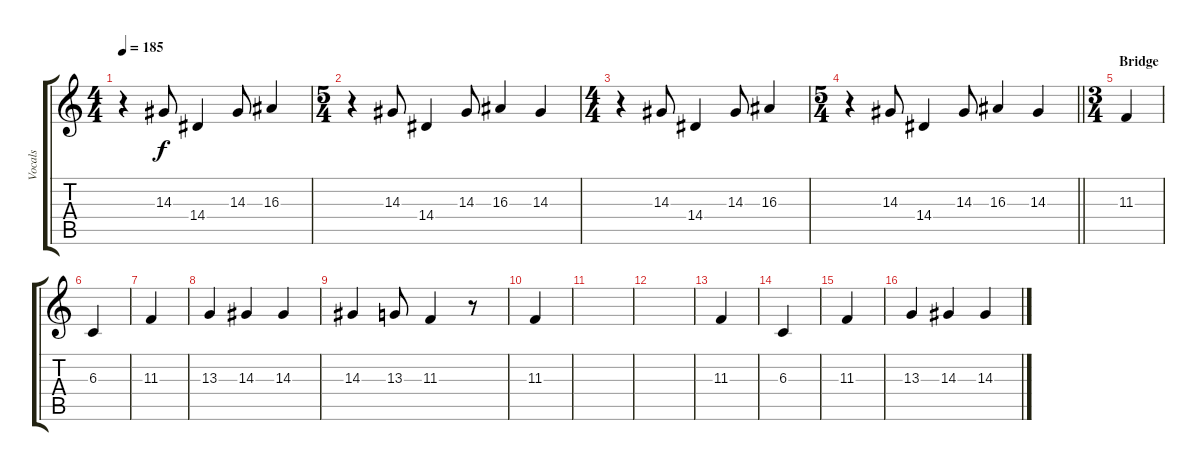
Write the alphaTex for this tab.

\track ("Vocals" "Vocals") {instrument altosax}
\staff {score tabs}
\tuning (Eb4 Bb3 Gb3 Db3 Ab2 Db2) {hide}
\ts (4 4)
\tempo 185
\clef g2
\ks c
r.4{dy f} 14.3.8 14.4.4 14.3.8 16.3.4 |
\ts (5 4)
r.4 14.3.8 14.4.4 14.3.8 16.3.4 14.3.4 |
\ts (4 4)
r.4 14.3.8 14.4.4 14.3.8 16.3.4 |
\ts (5 4)
\barLineRight lightlight
r.4 14.3.8 14.4.4 14.3.8 16.3.4 14.3.4 |
\ts (3 4)
\section ("" "Bridge")
11.3.4 |
6.3.4 |
11.3.4 |
13.3.4 14.3.4 14.3.4 |
14.3.4 13.3.8 11.3.4 r.8 |
11.3.4 |
|
|
11.3.4 |
6.3.4 |
11.3.4 |
13.3.4 14.3.4 14.3.4
